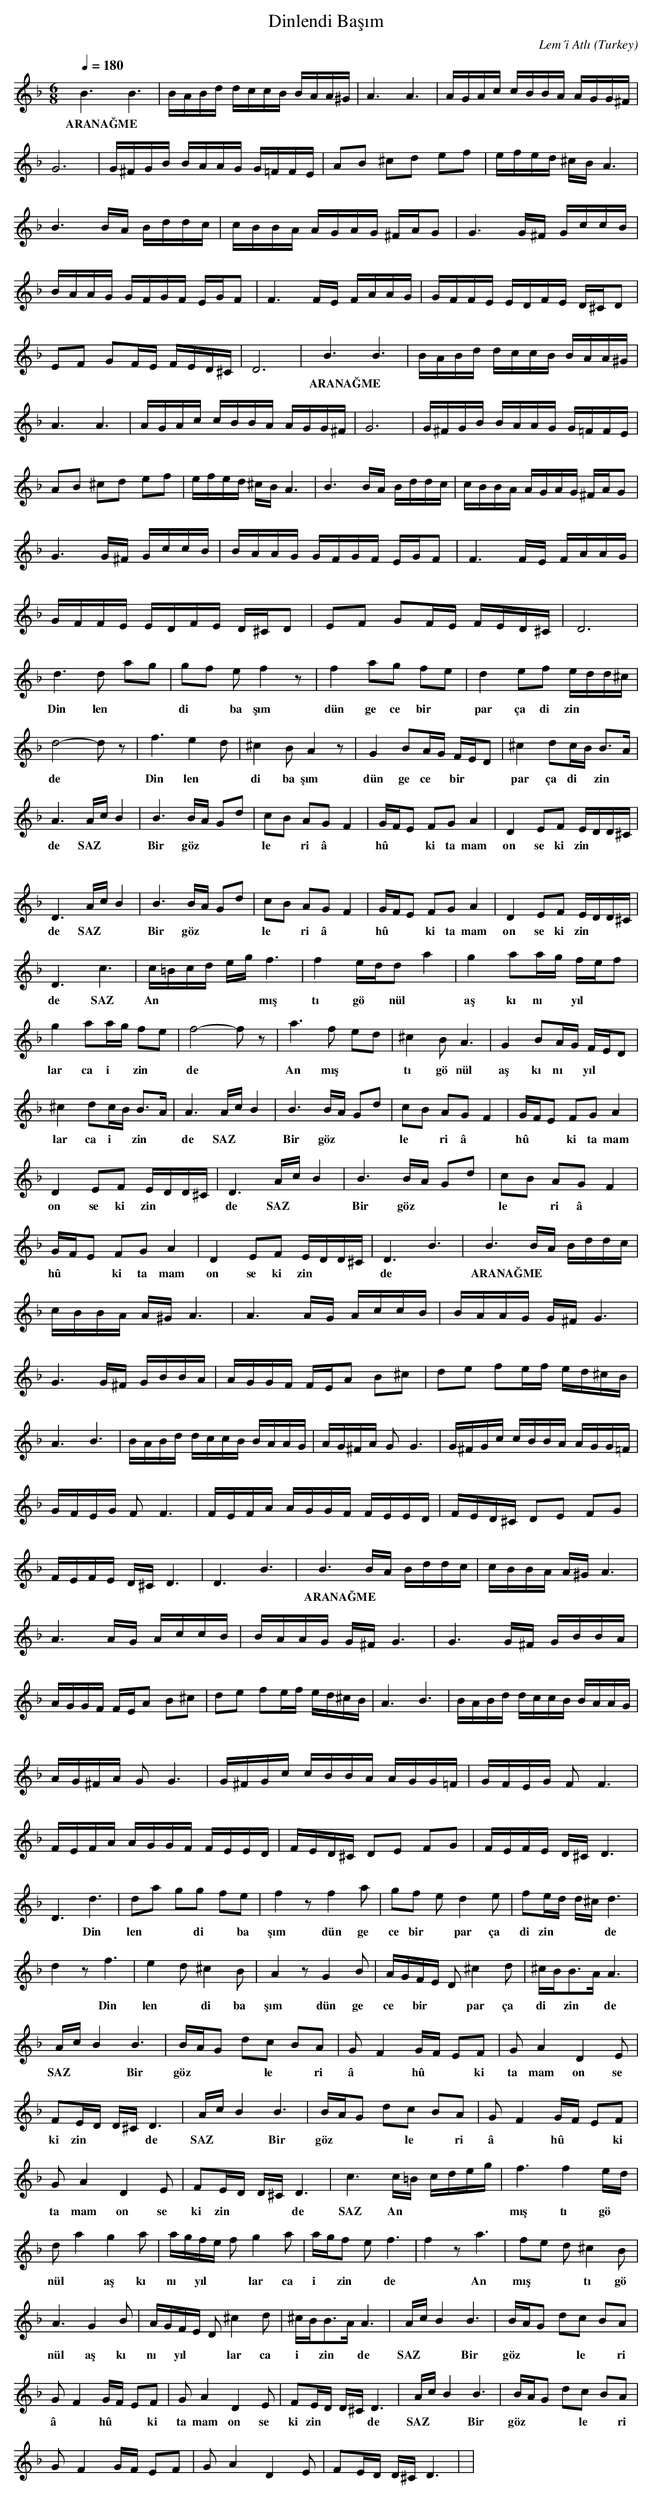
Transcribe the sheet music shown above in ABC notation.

X:1
T: Dinlendi Başım
C: Lem´i Atlı
O: Turkey
M: 6/8
L: 1/16
K: C _B
Q: 1/4=180
B6B6  | BABd dccB BAA^G  | A6A6  | AGAc cBBA AGG^F  |
w:  ARANAĞME  |   |   |   |
G12  | G^FGB BAAG G=FFE  | A2B2 ^c2d2 e2f2  | \
w:   |   |   |
efed ^cBA6  |
w:   |
B6BA Bddc  | cBBA AGAG ^FAG2  | G6G^F GccB  |
w:   |   |   |
BAAG GFGF EGF2  | F6FE FAAG  | GFFE EDFE D^CD2  |
w:   |   |   |
E2F2 G2FE FED^C  | D12  | B6B6  | BABd dccB BAA^G  |
w:   |   |  ARANAĞME  |   |
A6A6  | AGAc cBBA AGG^F  | G12  | G^FGB BAAG G=FFE  |
w:   |   |   |   |
A2B2 ^c2d2 e2f2  | efed ^cBA6  | B6BA Bddc  | \
w:   |   |   |
cBBA AGAG ^FAG2  |
w:   |
G6G^F GccB  | BAAG GFGF EGF2  | F6FE FAAG  |
w:   |   |   |
GFFE EDFE D^CD2  | E2F2 G2FE FED^C  | D12  |
w:   |   |   |
d6d2 a2g2  | g2f2 e2f4z2  | f4 a2g2 f2e2  | \
w:  Din len  |  di  *  ba şım   |  dün  ge ce  bir   |
d4 e2f2 edd^c  |
w:  par ça  di zin  |
d8-d2z2  | f6e4d2  | ^c4 B2A4z2  | G4 B2AG FED2  | \
w:  de    |  Din len  |  di  ba şım   |  dün  ge ce  *  bir   |
^c4 d2cB B3A  |
w:  par ça  di *  zin  |
A6Ac B4  | B6BA G2d2  | c2B2 A2G2 F4  | \
w:  de   SAZ  |  Bir  göz  |  le *  ri  â  |
GFE2 F2G2 A4  | D4 E2F2 EDD^C  |
w:  hû  *  *  ki  ta mam   |  on  se ki zin  |
D6Ac B4  | B6BA G2d2  | c2B2 A2G2 F4  | \
w:  de   SAZ  |  Bir  göz  |  le *  ri  â  |
GFE2 F2G2 A4  | D4 E2F2 EDD^C  |
w:  hû  *  *  ki  ta mam   |  on  se ki zin  |
D6c6  | c=Bcd egf6  | f4 edd2 a4  | g4 a2ag fef2  |
w:  de   SAZ  |  An *  *  *  *  *  mış  |  tı  gö *  nül   |  aş kı nı  *  yıl  |
g4 a2ag f2e2  | f8-f2z2  | a6f2 e2d2  | \
w:  lar ca  i *  zin  |  de    |  An mış  |
^c4 B2A6  | G4 B2AG FED2  |
w:  tı  gö nül   |  aş kı nı  *  yıl  |
^c4 d2cB B3A  | A6Ac B4  | B6BA G2d2  | \
w:  lar ca  i *  zin  |  de   SAZ  |  Bir  göz  |
c2B2 A2G2 F4  | GFE2 F2G2 A4  |
w:  le *  ri  â  |  hû  *  *  ki  ta mam   |
D4 E2F2 EDD^C  | D6Ac B4  | B6BA G2d2  | \
w:  on  se ki zin  |  de   SAZ  |  Bir  göz  |
c2B2 A2G2 F4  |
w:  le *  ri  â  |
GFE2 F2G2 A4  | D4 E2F2 EDD^C  | D6B6  | \
w:  hû  *  *  ki  ta mam   |  on  se ki zin  |  de    |
B6BA Bddc  |
w:  ARANAĞME  |
cBBA A^GA6  | A6AG AccB  | BAAG G^FG6  |
w:   |   |   |
G6G^F GBBA  | AGGF FEA2 B2^c2  | d2e2 f2ef ed^cB  |
w:   |   |   |
A6B6  | BABd dccB BAAG  | AG^FA G2G6  | \
w:   |   |   |
G^FGc cBBA AGG=F  |
w:   |
GFEG F2F6  | FEFA AGGF FEED  | FED^C D2E2 F2G2  |
w:   |   |   |
FEFE D^CD6  | D6B6  | B6BA Bddc  | cBBA A^GA6  |
w:   |   |  ARANAĞME  |   |
A6AG AccB  | BAAG G^FG6  | G6G^F GBBA  |
w:   |   |   |
AGGF FEA2 B2^c2  | d2e2 f2ef ed^cB  | \
w:   |   |
A6B6  | BABd dccB BAAG  |
w:   |   |
AG^FA G2G6  | G^FGc cBBA AGG=F  | GFEG F2F6  |
w:   |   |   |
FEFA AGGF FEED  | FED^C D2E2 F2G2  | \
w:   |   |
FEFE D^CD6  |
w:   |
D6d6  | d2a2 g2g2 f2e2  | f4 z2f4a2  | g2f2 e2d4e2  | \
w:  *  Din  |  len *  *  di  *  ba  |  şım  dün  ge  |  ce  bir  *  par ça   |
f2ed d^cd6  |
w:  di zin *  *  *  de    |
d4 z2f6  | e4 d2^c4B2  | A4 z2G4B2  | AGFE D2^c4d2  | \
w:  *  Din  |  len *  di  ba  |  şım  dün  ge  |  ce  *  bir  *  *  par ça   |
^cBB3AA6  |
w:  di *  zin *  de    |
AcB4B6  | BAG2 d2c2 B2A2  | G2F4GF E2F2  | \
w:  SAZ *  *  Bir   |  göz *  *  *  le *  ri   |  â *  hû  *  *  ki   |
G2A4D4E2  |
w:  ta mam  on  se  |
F2ED D^CD6  | AcB4B6  | BAG2 d2c2 B2A2  | \
w:  ki zin *  *  *  de    |  SAZ *  *  Bir   |  göz *  *  *  le *  ri   |
G2F4GF E2F2  |
w:  â *  hû  *  *  ki   |
G2A4D4E2  | F2ED D^CD6  | c6c=B cdeg  | \
w:  ta mam  on  se  |  ki zin *  *  *  de    |  SAZ An  |
f6f4ed  |
w:  mış tı  gö  |
d2a4g4a2  | agfe f2g4a2  | agf2 e2f6  | \
w:  nül  *  aş kı  |  nı  *  yıl *  *  lar ca   |  i *  zin *  de    |
f4 z2a6  | f2e2 d2^c4B2  |
w:  *  An  |  mış *  *  tı  gö  |
A6G4B2  | AGFE D2^c4d2  | ^cBB3AA6  | AcB4B6  | \
w:  nül  aş kı  |  nı  *  yıl *  *  lar ca   |  i *  zin *  de    |  SAZ *  *  Bir   |
BAG2 d2c2 B2A2  |
w:  göz *  *  *  le *  ri   |
G2F4GF E2F2  | G2A4D4E2  | F2ED D^CD6  | \
w:  â *  hû  *  *  ki   |  ta mam  on  se  |  ki zin *  *  *  de    |
AcB4B6  | BAG2 d2c2 B2A2  |
w:  SAZ *  *  Bir   |  göz *  *  *  le *  ri   |
G2F4GF E2F2  | G2A4D4E2  | F2ED D^CD6  | |
